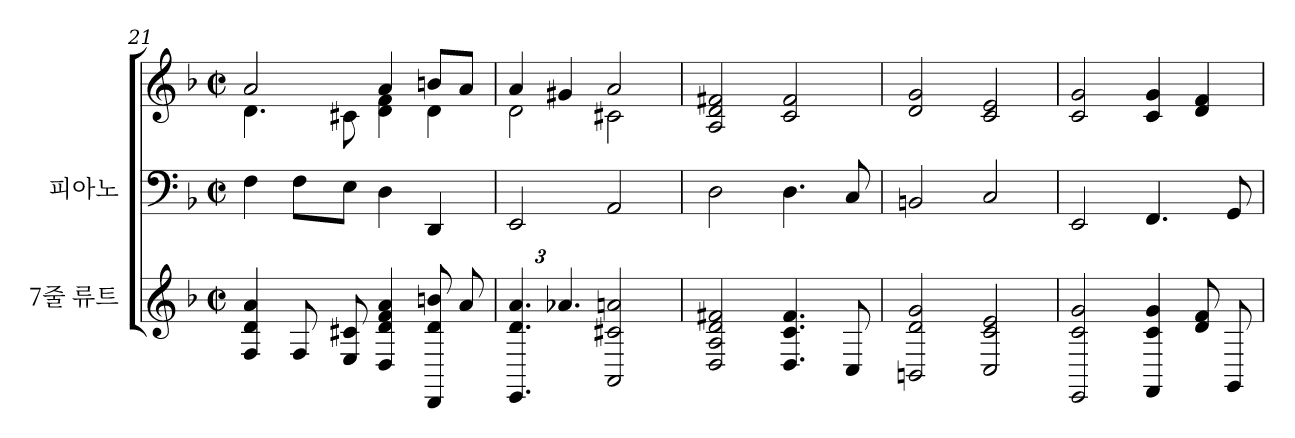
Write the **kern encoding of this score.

**kern	**kern	**kern
*part2	*part1	*part1
*staff3	*staff2	*staff1
*I"7줄 류트	*I"피아노	*
*	*clefF4	*clefG2
*k[b-]	*k[b-]	*k[b-]
*M2/2	*M2/2	*M2/2
*met(c|)	*met(c|)	*met(c|)
=21	=21	=21
*	*	*^
4F 4d 4a	4F\	4.d\	2a/
8F	8F\L	.	.
8E 8c#	8E\J	8c#X\	.
4D 4d 4f 4a	4D\	4d\ 4f\	4a/
8DD 8d 8b	4DD/	4d\	8bn/L
8a	.	.	8a/J
=22	=22	=22	=22
*Xbrackettup	*	*	*
6.EE 6.d 6.a	2EE/	4a/	2d\
6.a-	.	4g#X/	.
2AA 2c# 2a	2AA/	2a/	2c#X\
*	*	*v	*v
=23	=23	=23
2D 2A 2d 2f#	2D\	2A/ 2d/ 2f#X/
4.D 4.c 4.f#	4.D\	2c/ 2f#/
8C	8C/	.
!!LO:LB:g=z
=24	=24	=24
2BB 2d 2g	2BBn/	2d/ 2g/
2C 2c 2e	2C/	2c/ 2e/
=25	=25	=25
2EE 2c 2g	2EE/	2c/ 2g/
4FF 4c 4g	4.FF/	4c/ 4g/
8d 8f	.	4d/ 4f/
8GG	8GG/	.
=	=	=
*-	*-	*-
